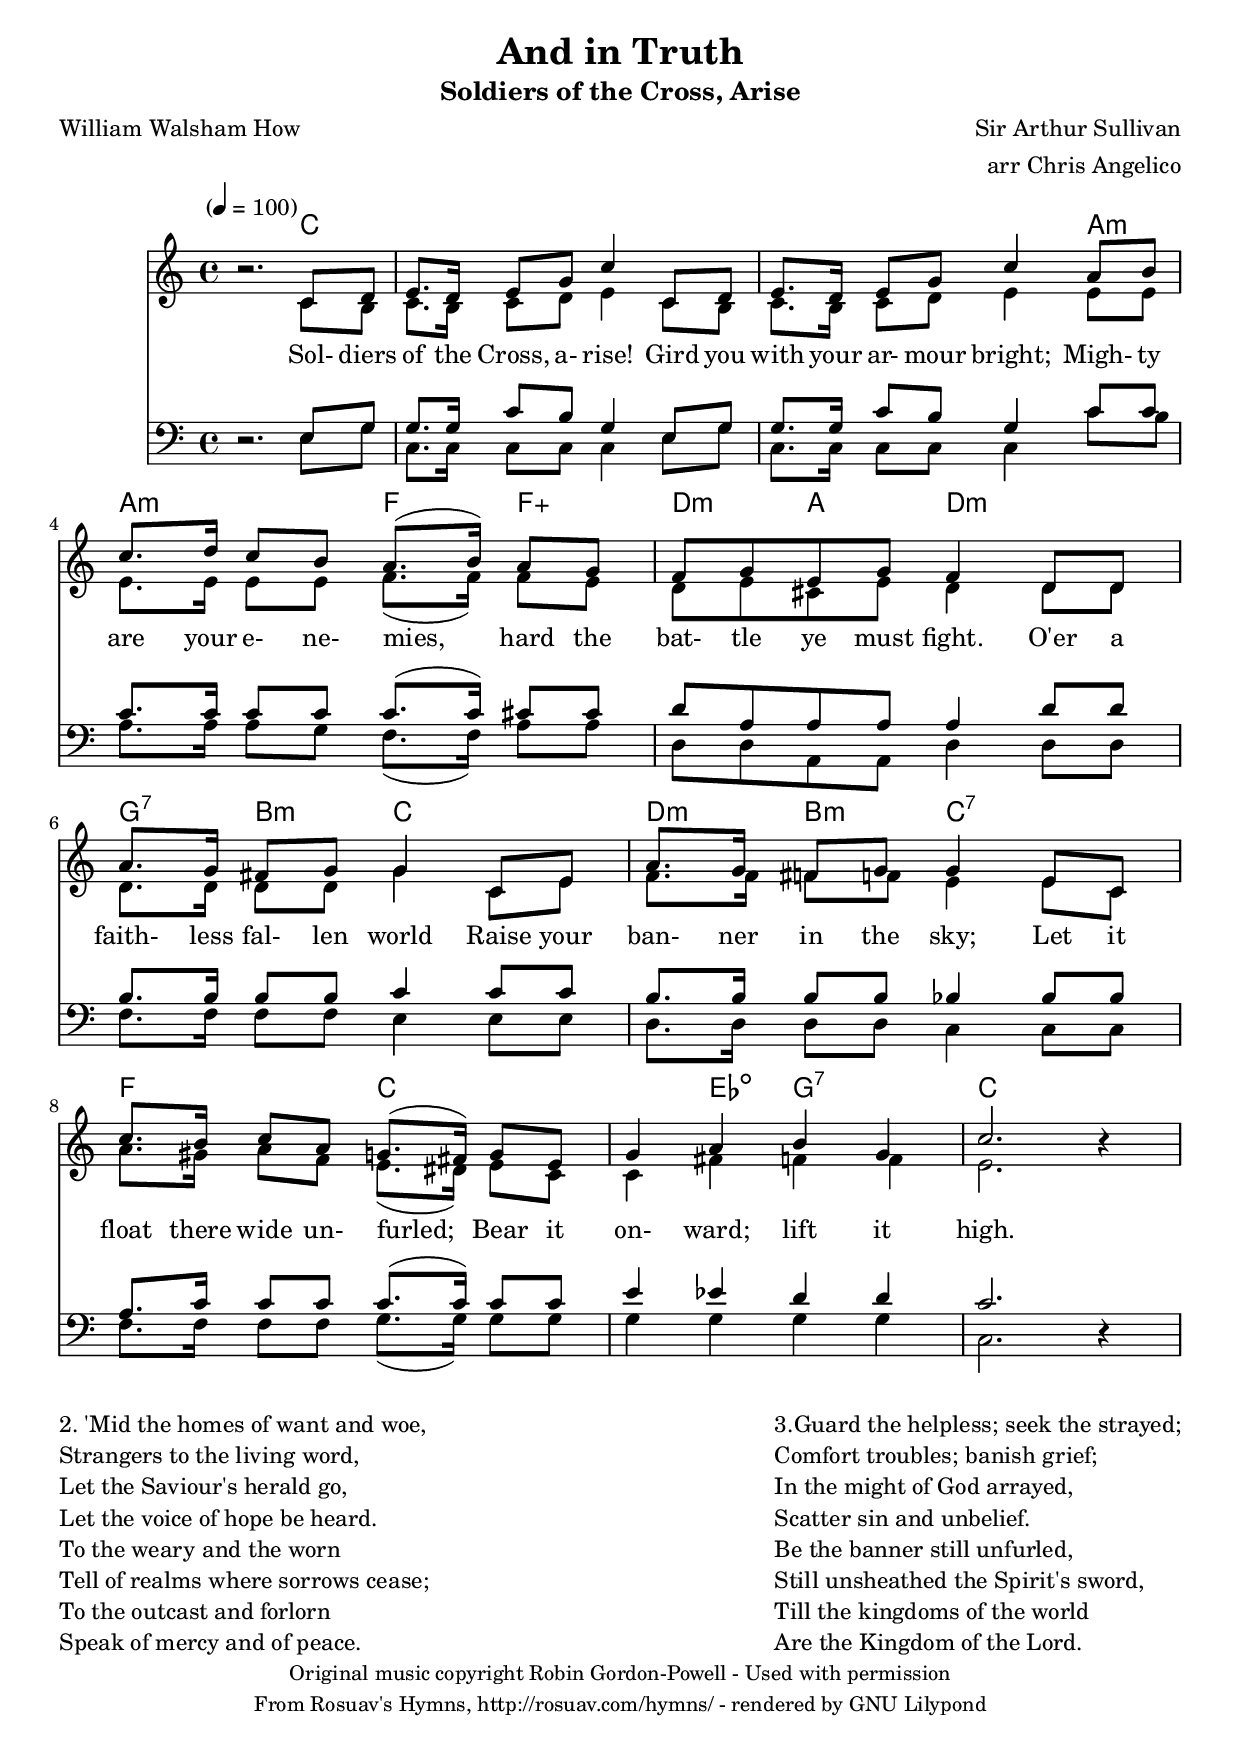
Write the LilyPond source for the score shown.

% Beauty Stone new score, page 84
% lilypond -fpdf -fpng -dresolution=120 AndinTruth.ly
% Words from RCH #341
\include "Hymnal.ly"

\header
{
    title="And in Truth"
    subtitle="Soldiers of the Cross, Arise"
    % poet=""
    composer="Sir Arthur Sullivan" % circa 1898
    arranger="arr Chris Angelico" % 2011-09-02
    poet="William Walsham How"
    % meter=""
    % piece=""
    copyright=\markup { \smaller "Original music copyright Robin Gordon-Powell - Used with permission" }
}

\score {
    <<
        \new ChordNames {
            \set chordChanges = ##t
            \transpose c c,
            \chordmode {
                s2.
                c4 c c c c c c c
                a:m a:m a:m f f:aug d:m a d:m
                d:m g:7 b:m c c d:m b:m c:7
                c:7 f f c c c ef:dim g:7 g:7 c2. s4
            }
        }
        \new Staff <<
            \set Staff.midiInstrument = "acoustic grand"
            \key c \major
            \time 4/4
            \tempo "" 4 = 100
            \new Voice = "sops" \relative f' {
                r2. % To start on an upbeat, put this _before_ the \voiceOne (otherwise it works fine, but prints badly)
                \voiceOne
                c8 d e8. d16 e8 g c4 c,8 d e8. d16 e8 g c4
                a8 b c8. d16 c8 b a8.(b16) a8 g f g e g f4
                d8 d a'8. g16 fs8 g g4 c,8 e a8. g16 fs8 g g4
                e8 c c'8. b16 c8 a g8.(fs16) g8 e g4 a b g c2.
                \oneVoice
                r4
            }
            \addlyrics { \lyr \lyricmode {
                !Sol- diers of the Cross, a- rise!
                !Gird you with your ar- mour bright;
                !Migh- ty are your e- ne- mies,
                !hard the bat- tle ye must fight.
                !O'er a faith- less fal- len world
                !Raise your ban- ner in the sky;
                !Let it float there wide un- furled;
                !Bear it on- ward; lift it high.
            } }
            %{
            \addlyrics { \lyr \lyricmode {
                !'Mid the homes of want and woe,
                !Stran- gers to the li- ving word,
                !Let the Sa- viour's he- rald go,
                !Let the voice of hope be heard.
                !To the wea- ry and the worn
                !Tell of realms where sor- rows cease;
                !To the out- cast and for- lorn
                !Speak of mer- cy and of peace.
            } }
            \addlyrics { \lyr \lyricmode {
                !Guard the help- less; seek the strayed;
                !Com- fort trou- bles; ba- nish grief;
                !In the might of God ar- rayed,
                !Scat- ter sin and un- be- lief.
                !Be the ban- ner still un- furled,
                !Still un- sheathed the Spi- rit's sword,
                !Till the king- doms of the world
                !Are the King- dom of the Lord!
            } }
            %}
            \new Voice = "alto" \relative f' {
                s2. % The same rest, but as a spacer so it doesn't print
                \voiceTwo
                c8 b c8. b16 c8 d e4 c8 b c8. b16 c8 d e4
                e8 e e8. e16 e8 e f8.(f16) f8 e d e  cs e  d4
                d8 d d8. d16 d8 d g4 c,8 e f8. f16 f!8 f e4
                e8 c a'8. gs16 a8 f e8.(ds16) e8 c c4 fs f f e2.
            }
        >>
        \new Staff <<
            \clef bass
            \key c \major
            \new Voice = "tenor" \relative c {
                r2.
                \voiceOne
                e8 g g8. g16 c8 b g4 e8 g g8. g16 c8 b g4
                c8 c c8. c16 c8 c c8.(c16) cs8 cs d a a a a4
                d8 d b8. b16 b8 b c4 c8 c b8. b16 b8 b bf4
                bf8 bf a8. c16 c8 c c8.(c16) c8 c e4 ef d d c2.
                \oneVoice
                r4
            }
            \new Voice = "bass" \relative c {
                s2.
                \voiceTwo
                e8 g c,8. c16 c8 c c4 e8 g c,8. c16 c8 c c4
                c'8 b a8. a16 a8 g f8.(f16) a8 a d, d a a d4
                d8 d f8. f16 f8 f e4 e8 e d8. d16 d8 d c4
                c8 c f8. f16 f8 f g8.(g16) g8 g g4 g g g c,2.
            }
        >>
    >>
    \layout { }
    \midi { \context { \ChordNameVoice \remove Note_performer } } % Stop chords from sounding in the MIDI
}
% Additional verses
\markup \fill-line {
\column {
\wordwrap-string #"
2. 'Mid the homes of want and woe,

Strangers to the living word,

Let the Saviour's herald go,

Let the voice of hope be heard.

To the weary and the worn

Tell of realms where sorrows cease;

To the outcast and forlorn

Speak of mercy and of peace.
"
}
\column {
\wordwrap-string #"
3.Guard the helpless; seek the strayed;

Comfort troubles; banish grief;

In the might of God arrayed,

Scatter sin and unbelief.

Be the banner still unfurled,

Still unsheathed the Spirit's sword,

Till the kingdoms of the world

Are the Kingdom of the Lord.
"
}

}

